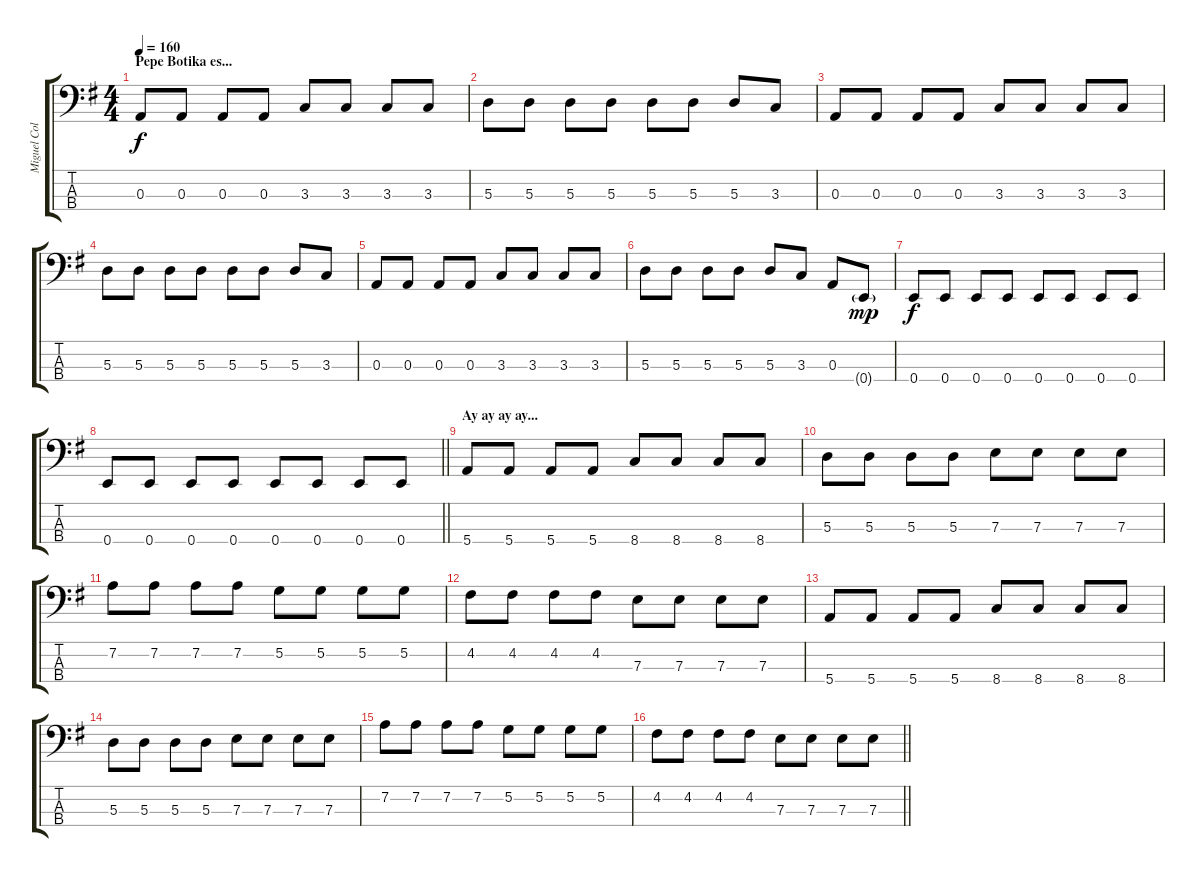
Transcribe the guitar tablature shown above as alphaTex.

\track ("Miguel Colino - Bajo" "Miguel Col") {solo instrument electricbassfinger}
\staff {score tabs}
\tuning (G2 D2 A1 E1) {hide}
\ts (4 4)
\section ("" "Pepe Botika es...")
\tempo 160
\clef f4
\ks eminor
0.3.8{dy f} 0.3.8 0.3.8 0.3.8 3.3.8 3.3.8 3.3.8 3.3.8 |
5.3.8 5.3.8 5.3.8 5.3.8 5.3.8 5.3.8 5.3.8 3.3.8 |
0.3.8 0.3.8 0.3.8 0.3.8 3.3.8 3.3.8 3.3.8 3.3.8 |
5.3.8 5.3.8 5.3.8 5.3.8 5.3.8 5.3.8 5.3.8 3.3.8 |
0.3.8 0.3.8 0.3.8 0.3.8 3.3.8 3.3.8 3.3.8 3.3.8 |
5.3.8 5.3.8 5.3.8 5.3.8 5.3.8 3.3.8 0.3.8 0.4{g}.8{dy mp} |
0.4.8{dy f} 0.4.8 0.4.8 0.4.8 0.4.8 0.4.8 0.4.8 0.4.8 |
\barLineRight lightlight
0.4.8 0.4.8 0.4.8 0.4.8 0.4.8 0.4.8 0.4.8 0.4.8 |
\section ("" "Ay ay ay ay...")
5.4.8 5.4.8 5.4.8 5.4.8 8.4.8 8.4.8 8.4.8 8.4.8 |
5.3.8 5.3.8 5.3.8 5.3.8 7.3.8 7.3.8 7.3.8 7.3.8 |
7.2.8 7.2.8 7.2.8 7.2.8 5.2.8 5.2.8 5.2.8 5.2.8 |
4.2.8 4.2.8 4.2.8 4.2.8 7.3.8 7.3.8 7.3.8 7.3.8 |
5.4.8 5.4.8 5.4.8 5.4.8 8.4.8 8.4.8 8.4.8 8.4.8 |
5.3.8 5.3.8 5.3.8 5.3.8 7.3.8 7.3.8 7.3.8 7.3.8 |
7.2.8 7.2.8 7.2.8 7.2.8 5.2.8 5.2.8 5.2.8 5.2.8 |
\barLineRight lightlight
4.2.8 4.2.8 4.2.8 4.2.8 7.3.8 7.3.8 7.3.8 7.3.8
